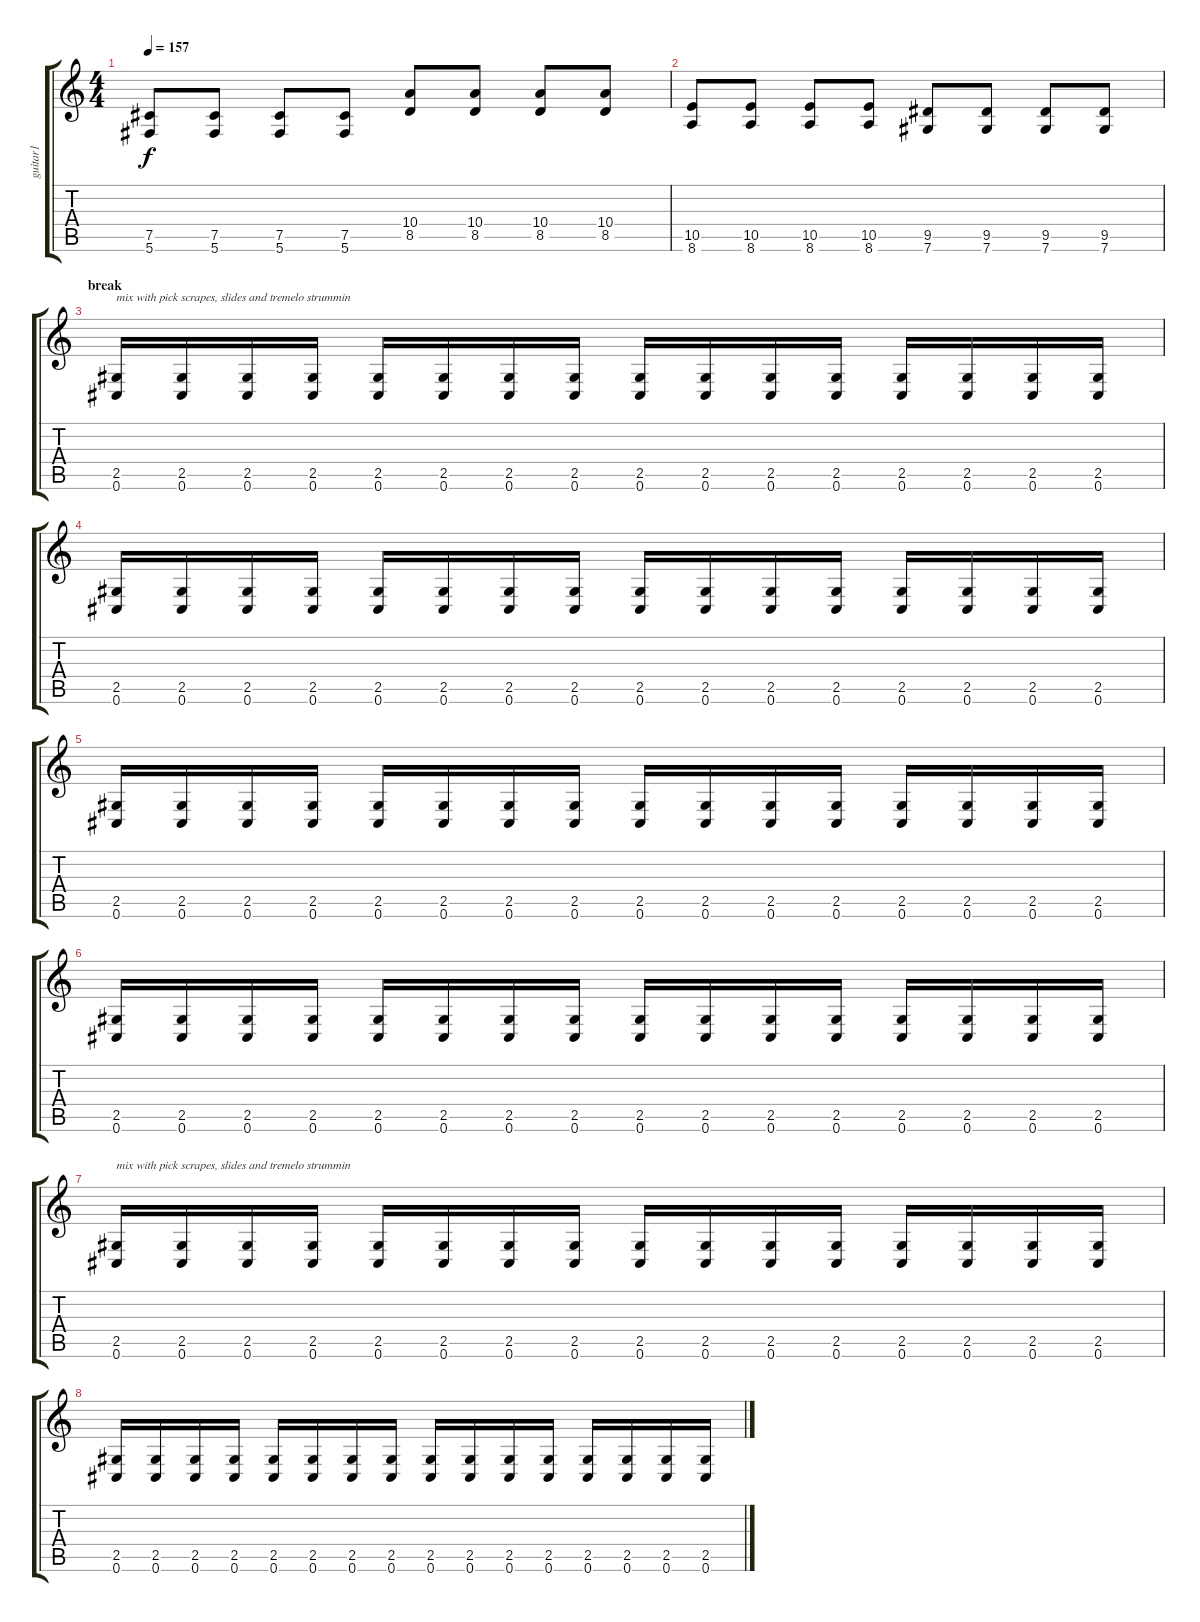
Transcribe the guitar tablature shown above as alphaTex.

\track ("guitar1" "guitar1") {instrument distortionguitar}
\staff {score tabs}
\tuning (C4 Ab3 E3 B2 Gb2 Db2) {hide}
\ts (4 4)
\tempo 157
\clef g2
\ks c
(7.5 5.6).8{dy f} (7.5 5.6).8 (7.5 5.6).8 (7.5 5.6).8 (10.4 8.5).8 (10.4 8.5).8 (10.4 8.5).8 (10.4 8.5).8 |
(10.5 8.6).8 (10.5 8.6).8 (10.5 8.6).8 (10.5 8.6).8 (9.5 7.6).8 (9.5 7.6).8 (9.5 7.6).8 (9.5 7.6).8 |
\section ("" "break")
(2.5 0.6).16{txt "mix with pick scrapes, slides and tremelo strummin"} (2.5 0.6).16 (2.5 0.6).16 (2.5 0.6).16 (2.5 0.6).16 (2.5 0.6).16 (2.5 0.6).16 (2.5 0.6).16 (2.5 0.6).16 (2.5 0.6).16 (2.5 0.6).16 (2.5 0.6).16 (2.5 0.6).16 (2.5 0.6).16 (2.5 0.6).16 (2.5 0.6).16 |
(2.5 0.6).16 (2.5 0.6).16 (2.5 0.6).16 (2.5 0.6).16 (2.5 0.6).16 (2.5 0.6).16 (2.5 0.6).16 (2.5 0.6).16 (2.5 0.6).16 (2.5 0.6).16 (2.5 0.6).16 (2.5 0.6).16 (2.5 0.6).16 (2.5 0.6).16 (2.5 0.6).16 (2.5 0.6).16 |
(2.5 0.6).16 (2.5 0.6).16 (2.5 0.6).16 (2.5 0.6).16 (2.5 0.6).16 (2.5 0.6).16 (2.5 0.6).16 (2.5 0.6).16 (2.5 0.6).16 (2.5 0.6).16 (2.5 0.6).16 (2.5 0.6).16 (2.5 0.6).16 (2.5 0.6).16 (2.5 0.6).16 (2.5 0.6).16 |
(2.5 0.6).16 (2.5 0.6).16 (2.5 0.6).16 (2.5 0.6).16 (2.5 0.6).16 (2.5 0.6).16 (2.5 0.6).16 (2.5 0.6).16 (2.5 0.6).16 (2.5 0.6).16 (2.5 0.6).16 (2.5 0.6).16 (2.5 0.6).16 (2.5 0.6).16 (2.5 0.6).16 (2.5 0.6).16 |
(2.5 0.6).16{txt "mix with pick scrapes, slides and tremelo strummin"} (2.5 0.6).16 (2.5 0.6).16 (2.5 0.6).16 (2.5 0.6).16 (2.5 0.6).16 (2.5 0.6).16 (2.5 0.6).16 (2.5 0.6).16 (2.5 0.6).16 (2.5 0.6).16 (2.5 0.6).16 (2.5 0.6).16 (2.5 0.6).16 (2.5 0.6).16 (2.5 0.6).16 |
(2.5 0.6).16 (2.5 0.6).16 (2.5 0.6).16 (2.5 0.6).16 (2.5 0.6).16 (2.5 0.6).16 (2.5 0.6).16 (2.5 0.6).16 (2.5 0.6).16 (2.5 0.6).16 (2.5 0.6).16 (2.5 0.6).16 (2.5 0.6).16 (2.5 0.6).16 (2.5 0.6).16 (2.5 0.6).16
